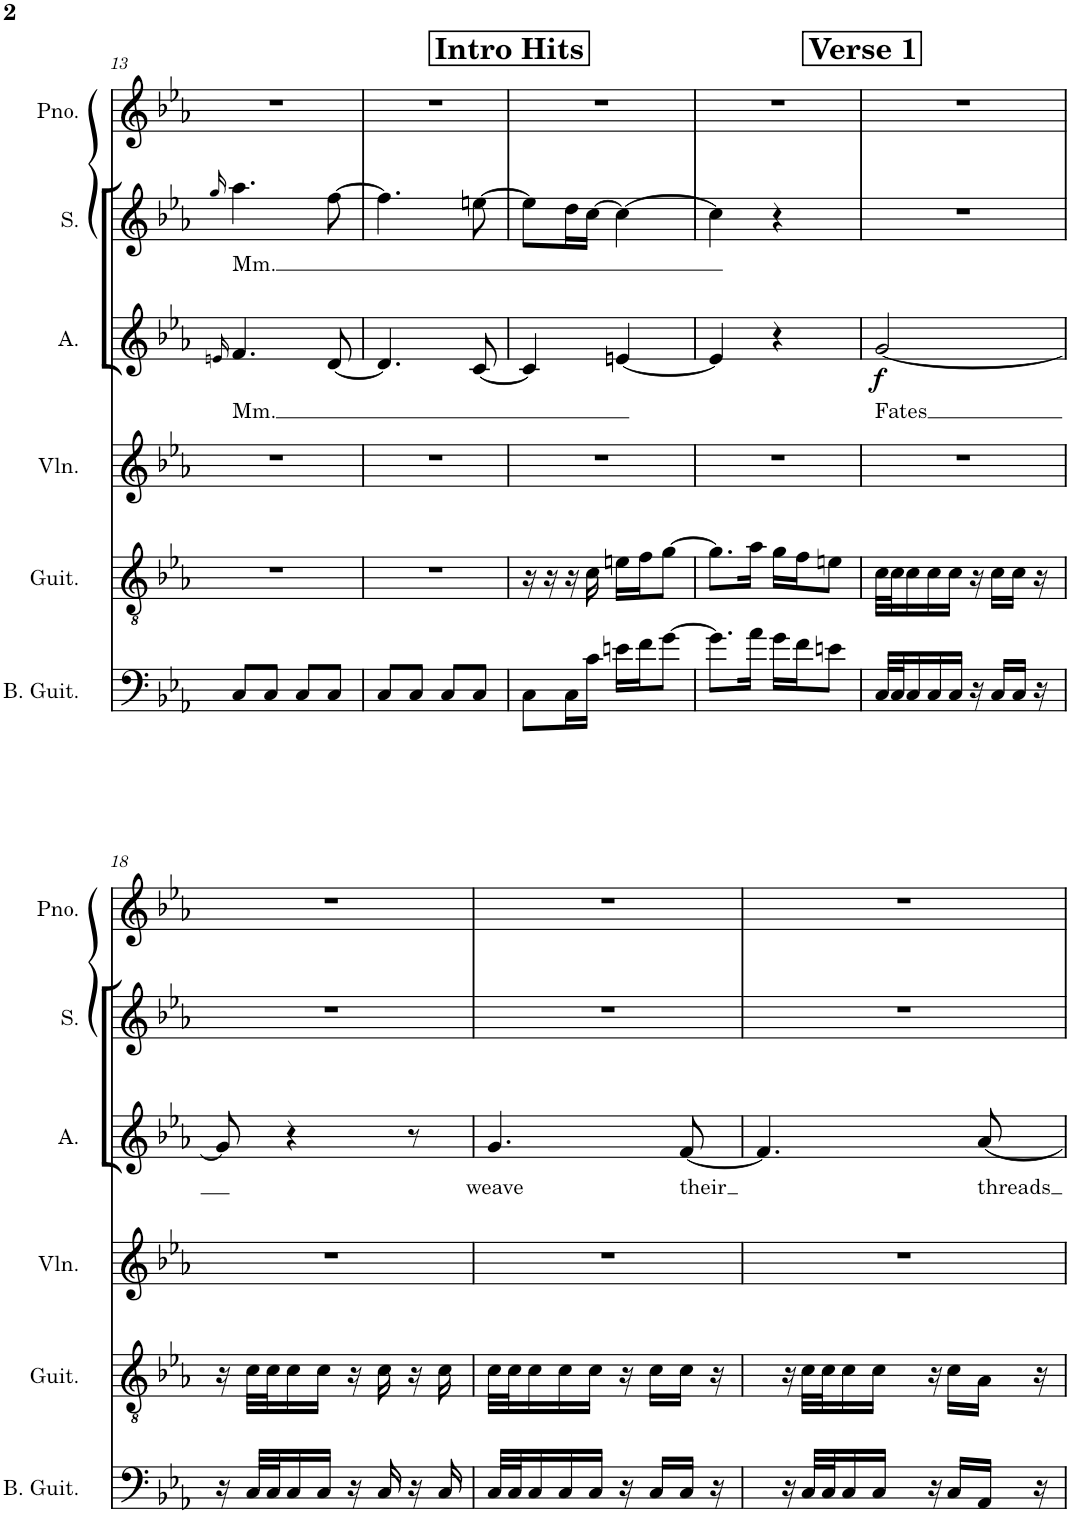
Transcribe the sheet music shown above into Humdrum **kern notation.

**kern	**kern	**kern	**kern	**text	**dynam	**kern	**text	**kern
*part6	*part5	*part4	*part3	*part3	*part3	*part2	*part2	*part1
*staff6	*staff5	*staff4	*staff3	*staff3	*staff3	*staff2	*staff2	*staff1
*I"Bass Guitar	*I"Classical Guitar	*I"Violin	*I"Alto	*	*	*I"Soprano	*	*I"Piano
*I'B. Guit.	*I'Guit.	*I'Vln.	*I'A.	*	*	*I'S.	*	*I'Pno.
!!LO:PB:g=z
*clefF4	*clefGv2	*clefG2	*clefG2	*	*	*clefG2	*	*clefG2
*Trd7c12	*	*	*	*	*	*	*	*
*k[b-e-a-]	*k[b-e-a-]	*k[b-e-a-]	*k[b-e-a-]	*	*	*k[b-e-a-]	*	*k[b-e-a-]
*M2/4	*M2/4	*M2/4	*M2/4	*	*	*M2/4	*	*M2/4
=13	=13	=13	=13	=13	=13	=13	=13	=13
.	.	.	16qen/	.	.	16qgg/	.	.
!	!	!	!	!LO:LY:b	!	!	!LO:LY:b	!
8C/L	2r	2r	4.f/	Mm.	.	4.aa-\	Mm.	2r
8C/J	.	.	.	.	.	.	.	.
8C/L	.	.	.	.	.	.	.	.
8C/J	.	.	[8d/	.	.	[8ff\	.	.
=14	=14	=14	=14	=14	=14	=14	=14	=14
8C/L	2r	2r	4.d/]	.	.	4.ff\]	.	2r
8C/J	.	.	.	.	.	.	.	.
8C/L	.	.	.	.	.	.	.	.
8C/J	.	.	[8c/	.	.	[8een\	.	.
!!LO:REH:place=s1:a:B:cj:fs=14:t=Intro Hits
=15	=15	=15	=15	=15	=15	=15	=15	=15
8C\L	16r	2r	4c/]	.	.	8ee\L]	.	2r
.	16r	.	.	.	.	.	.	.
16C\L	16r	.	.	.	.	16dd\L	.	.
16c\JJ	16c\	.	.	.	.	[16cc\JJ	.	.
16en\LL	16en\LL	.	[4en/	.	.	4cc\_	.	.
16f\J	16f\J	.	.	.	.	.	.	.
[8g\J	[8g\J	.	.	.	.	.	.	.
=16	=16	=16	=16	=16	=16	=16	=16	=16
8.g\L]	8.g\L]	2r	4e/]	.	.	4cc\]	.	2r
16a-\Jk	16a-\Jk	.	.	.	.	.	.	.
16g\LL	16g\LL	.	4r	.	.	4r	.	.
16f\J	16f\J	.	.	.	.	.	.	.
8en\J	8en\J	.	.	.	.	.	.	.
!!LO:REH:place=s1:a:B:cj:fs=14:t=Verse 1
=17	=17	=17	=17	=17	=17	=17	=17	=17
!	!	!	!	!LO:LY:b	!LO:DY:b	!	!	!
32C/LLL	32c\LLL	2r	[2g/	Fates	f	2r	.	2r
32C/J	32c\J	.	.	.	.	.	.	.
16C/	16c\	.	.	.	.	.	.	.
16C/	16c\	.	.	.	.	.	.	.
16C/JJ	16c\JJ	.	.	.	.	.	.	.
16r	16r	.	.	.	.	.	.	.
16C/LL	16c\LL	.	.	.	.	.	.	.
16C/JJ	16c\JJ	.	.	.	.	.	.	.
16r	16r	.	.	.	.	.	.	.
!!LO:LB:g=z
=18	=18	=18	=18	=18	=18	=18	=18	=18
16r	16r	2r	8g/]	.	.	2r	.	2r
32C/LLL	32c\LLL	.	.	.	.	.	.	.
32C/J	32c\J	.	.	.	.	.	.	.
16C/	16c\	.	4r	.	.	.	.	.
16C/JJ	16c\JJ	.	.	.	.	.	.	.
16r	16r	.	.	.	.	.	.	.
16C/	16c\	.	.	.	.	.	.	.
16r	16r	.	8r	.	.	.	.	.
16C/	16c\	.	.	.	.	.	.	.
=19	=19	=19	=19	=19	=19	=19	=19	=19
!	!	!	!	!LO:LY:b	!	!	!	!
32C/LLL	32c\LLL	2r	4.g/	weave	.	2r	.	2r
32C/J	32c\J	.	.	.	.	.	.	.
16C/	16c\	.	.	.	.	.	.	.
16C/	16c\	.	.	.	.	.	.	.
16C/JJ	16c\JJ	.	.	.	.	.	.	.
16r	16r	.	.	.	.	.	.	.
16C/LL	16c\LL	.	.	.	.	.	.	.
!	!	!	!	!LO:LY:b	!	!	!	!
16C/JJ	16c\JJ	.	[8f/	their	.	.	.	.
16r	16r	.	.	.	.	.	.	.
=20	=20	=20	=20	=20	=20	=20	=20	=20
16r	16r	2r	4.f/]	.	.	2r	.	2r
32C/LLL	32c\LLL	.	.	.	.	.	.	.
32C/J	32c\J	.	.	.	.	.	.	.
16C/	16c\	.	.	.	.	.	.	.
16C/JJ	16c\JJ	.	.	.	.	.	.	.
16r	16r	.	.	.	.	.	.	.
16C/LL	16c\LL	.	.	.	.	.	.	.
!	!	!	!	!LO:LY:b	!	!	!	!
16AA-/JJ	16A-\JJ	.	[8a-/	threads	.	.	.	.
16r	16r	.	.	.	.	.	.	.
=	=	=	=	=	=	=	=	=
*-	*-	*-	*-	*-	*-	*-	*-	*-
